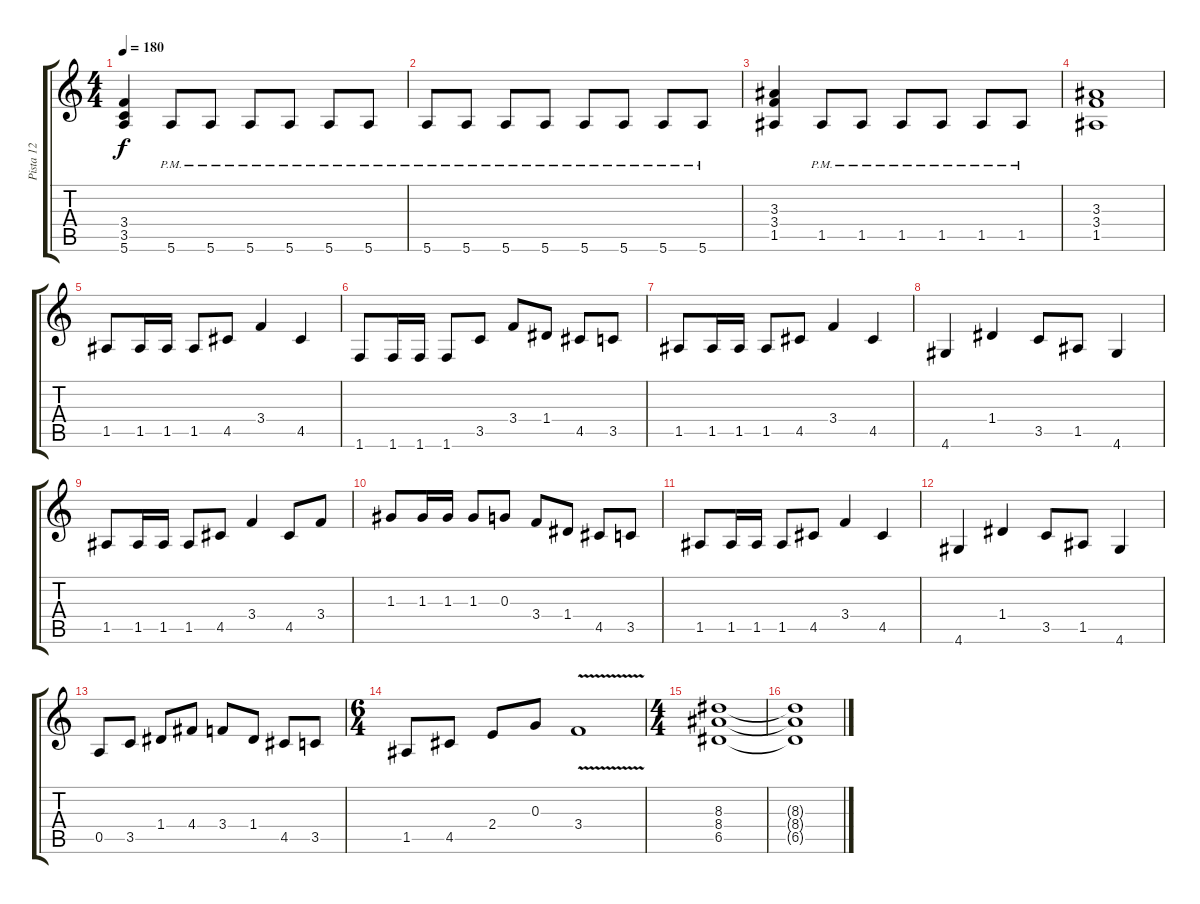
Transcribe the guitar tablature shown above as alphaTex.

\track ("Pista 12" "Pista 12") {instrument distortionguitar}
\staff {score tabs}
\tuning (E4 B3 G3 D3 A2 E2) {hide}
\ts (4 4)
\tempo 180
\clef g2
\ks c
(3.4 3.5 5.6).4{dy f} 5.6{pm}.8 5.6{pm}.8 5.6{pm}.8 5.6{pm}.8 5.6{pm}.8 5.6{pm}.8 |
5.6{pm}.8 5.6{pm}.8 5.6{pm}.8 5.6{pm}.8 5.6{pm}.8 5.6{pm}.8 5.6{pm}.8 5.6{pm}.8 |
(3.3 3.4 1.5).4 1.5{pm}.8 1.5{pm}.8 1.5{pm}.8 1.5{pm}.8 1.5{pm}.8 1.5{pm}.8 |
(3.3 3.4 1.5).1 |
1.5.8 1.5.16 1.5.16 1.5.8 4.5.8 3.4.4 4.5.4 |
1.6.8 1.6.16 1.6.16 1.6.8 3.5.8 3.4.8 1.4.8 4.5.8 3.5.8 |
1.5.8 1.5.16 1.5.16 1.5.8 4.5.8 3.4.4 4.5.4 |
4.6.4 1.4.4 3.5.8 1.5.8 4.6.4 |
1.5.8 1.5.16 1.5.16 1.5.8 4.5.8 3.4.4 4.5.8 3.4.8 |
1.3.8 1.3.16 1.3.16 1.3.8 0.3.8 3.4.8 1.4.8 4.5.8 3.5.8 |
1.5.8 1.5.16 1.5.16 1.5.8 4.5.8 3.4.4 4.5.4 |
4.6.4 1.4.4 3.5.8 1.5.8 4.6.4 |
0.5.8 3.5.8 1.4.8 4.4.8 3.4.8 1.4.8 4.5.8 3.5.8 |
\ts (6 4)
1.5.8 4.5.8 2.4.8 0.3.8 3.4{v}.1 |
\ts (4 4)
(8.3 8.4 6.5).1 |
(8.3{t} 8.4{t} 6.5{t}).1
